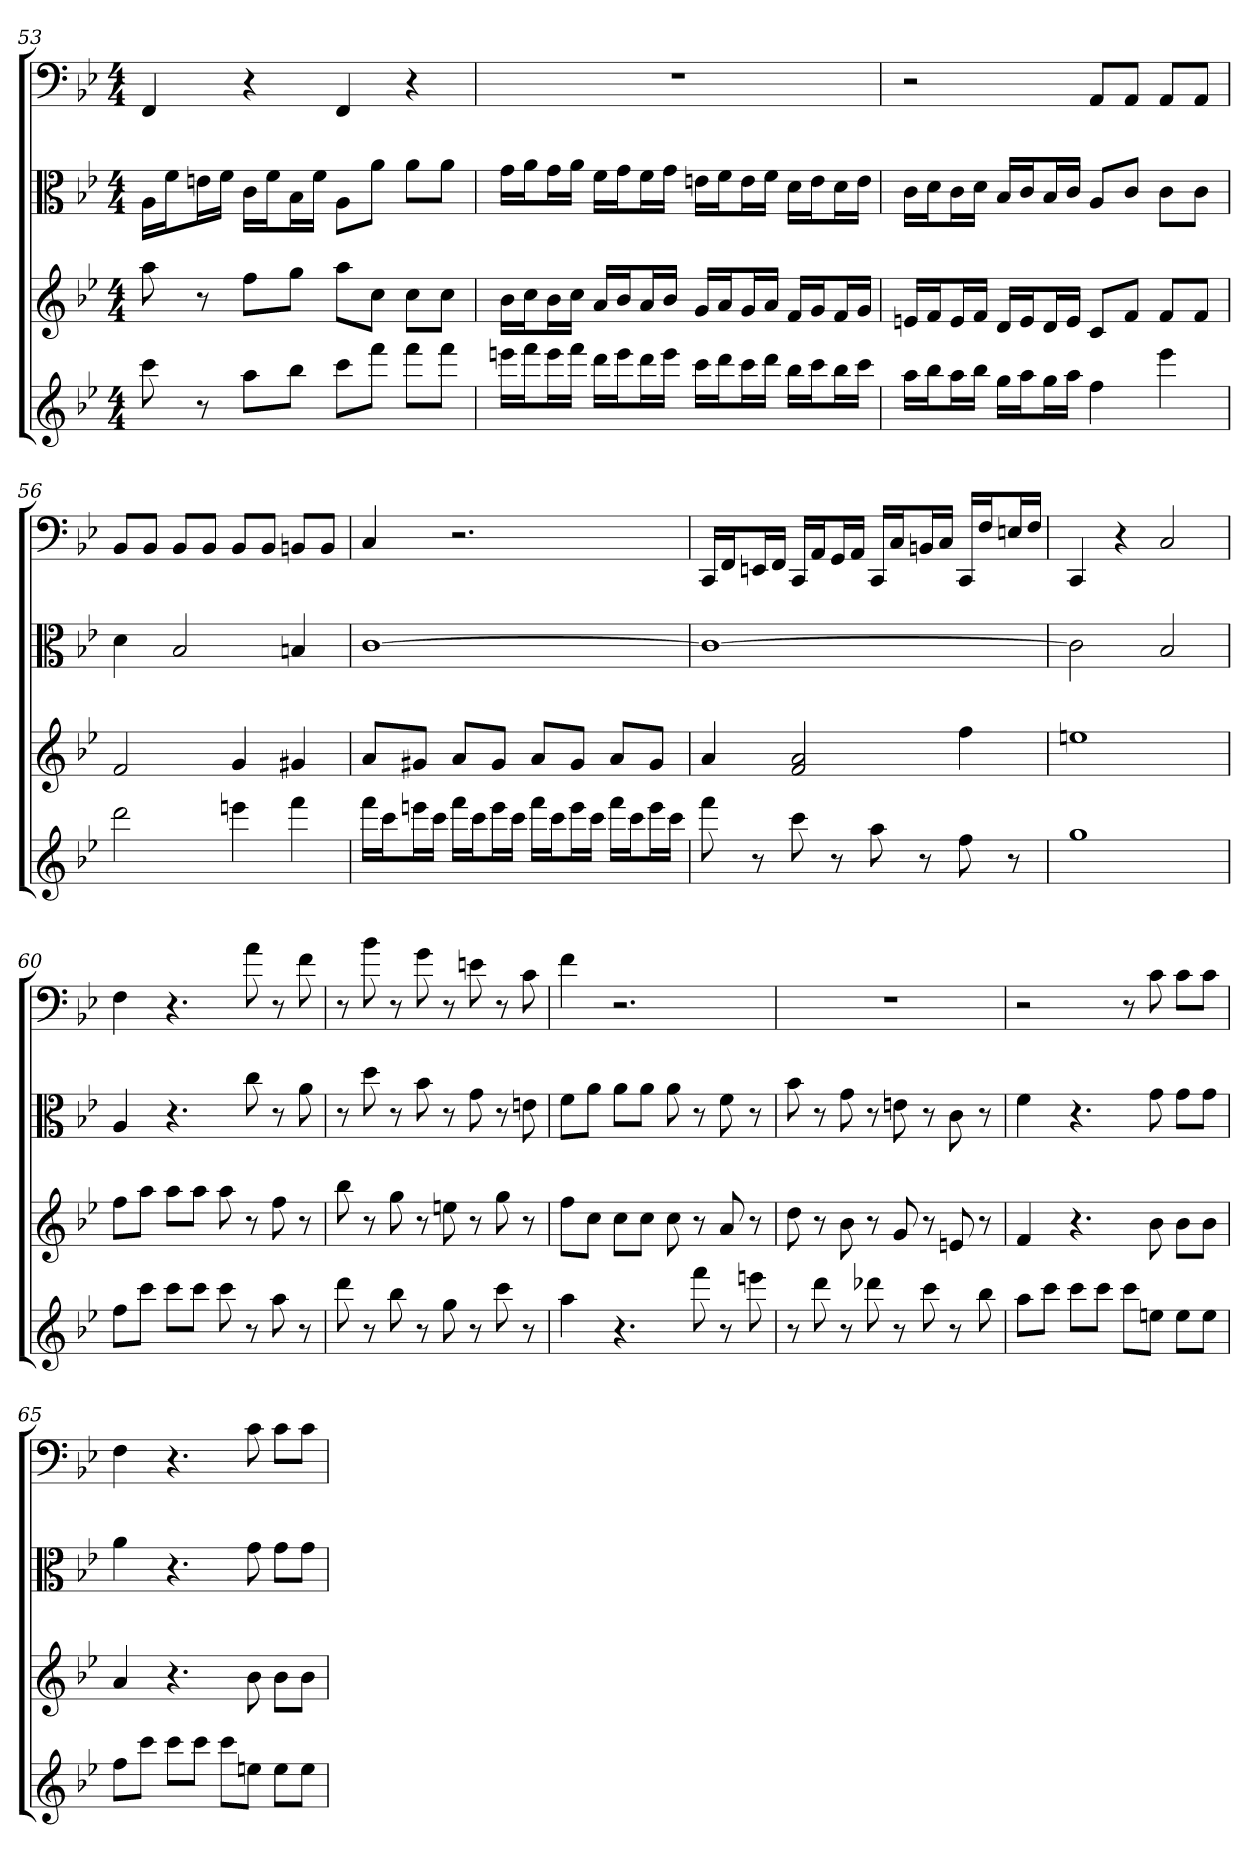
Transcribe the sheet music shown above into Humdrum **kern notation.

**kern	**kern	**kern	**kern
*part4	*part3	*part2	*part1
*staff4	*staff3	*staff2	*staff1
*	*	*clefC3	*clefF4
*k[b-e-]	*k[b-e-]	*k[b-e-]	*k[b-e-]
*B-:	*B-:	*B-:	*B-:
*M4/4	*M4/4	*M4/4	*M4/4
=53	=53	=53	=53
8ccc	8aa	16A\LL	4FF
.	.	16f\J	.
8r	8r	16en\L	.
.	.	16f\JJ	.
8aaL	8ffL	16c\LL	4r
.	.	16f\J	.
8bb-J	8ggJ	16B-\L	.
.	.	16f\JJ	.
8cccL	8aaL	8A\L	4FF
8fffJ	8ccJ	8a\J	.
8fffL	8ccL	8a\L	4r
8fffJ	8ccJ	8a\J	.
=54	=54	=54	=54
16eeenLL	16b-LL	16g\LL	1r
16fffJ	16ccJ	16a\J	.
16eeeL	16b-L	16g\L	.
16fffJJ	16ccJJ	16a\JJ	.
16dddLL	16aLL	16f\LL	.
16eeeJ	16b-J	16g\J	.
16dddL	16aL	16f\L	.
16eeeJJ	16b-JJ	16g\JJ	.
16cccLL	16gLL	16en\LL	.
16dddJ	16aJ	16f\J	.
16cccL	16gL	16e\L	.
16dddJJ	16aJJ	16f\JJ	.
16bb-LL	16fLL	16d\LL	.
16cccJ	16gJ	16e\J	.
16bb-L	16fL	16d\L	.
16cccJJ	16gJJ	16e\JJ	.
=55	=55	=55	=55
16aaLL	16enLL	16c\LL	2r
16bb-J	16fJ	16d\J	.
16aaL	16eL	16c\L	.
16bb-JJ	16fJJ	16d\JJ	.
16ggLL	16dLL	16B-/LL	.
16aaJ	16eJ	16c/J	.
16ggL	16dL	16B-/L	.
16aaJJ	16eJJ	16c/JJ	.
4ff	8cL	8A/L	8AA/L
.	8fJ	8c/J	8AA/J
4eee-	8fL	8c\L	8AA/L
.	8fJ	8c\J	8AA/J
=56	=56	=56	=56
2ddd	2f	4d	8BB-/L
.	.	.	8BB-/J
.	.	2B-	8BB-/L
.	.	.	8BB-/J
4eeen	4g	.	8BB-/L
.	.	.	8BB-/J
4fff	4g#X	4Bn	8BBn/L
.	.	.	8BB/J
=57	=57	=57	=57
16fffLL	8aL	[1c	4C
16cccJ	.	.	.
16eeenL	8g#XJ	.	.
16cccJJ	.	.	.
16fffLL	8aL	.	2.r
16cccJ	.	.	.
16eeeL	8g#J	.	.
16cccJJ	.	.	.
16fffLL	8aL	.	.
16cccJ	.	.	.
16eeeL	8g#J	.	.
16cccJJ	.	.	.
16fffLL	8aL	.	.
16cccJ	.	.	.
16eeeL	8g#J	.	.
16cccJJ	.	.	.
=58	=58	=58	=58
8fff	4a	1c_	16CC/LL
.	.	.	16FF/J
8r	.	.	16EEn/L
.	.	.	16FF/JJ
8ccc	2f 2a	.	16CC/LL
.	.	.	16AA/J
8r	.	.	16GG/L
.	.	.	16AA/JJ
8aa	.	.	16CC/LL
.	.	.	16C/J
8r	.	.	16BBn/L
.	.	.	16C/JJ
8ff	4ff	.	16CC/LL
.	.	.	16F/J
8r	.	.	16En/L
.	.	.	16F/JJ
=59	=59	=59	=59
1gg	1een	2c]	4CC
.	.	.	4r
.	.	2B-	2C
=60	=60	=60	=60
8ffL	8ffL	4A	4F
8cccJ	8aaJ	.	.
8cccL	8aaL	4.r	4.r
8cccJ	8aaJ	.	.
8ccc	8aa	.	.
8r	8r	8cc	8a
8aa	8ff	8r	8r
8r	8r	8a	8f
=61	=61	=61	=61
8ddd	8bb-	8r	8r
8r	8r	8dd	8b-
8bb-	8gg	8r	8r
8r	8r	8b-	8g
8gg	8een	8r	8r
8r	8r	8g	8en
8ccc	8gg	8r	8r
8r	8r	8en	8c
=62	=62	=62	=62
4aa	8ffL	8f\L	4f
.	8ccJ	8a\J	.
4.r	8ccL	8a\L	2.r
.	8ccJ	8a\J	.
.	8cc	8a	.
8fff	8r	8r	.
8r	8a	8f	.
8eeen	8r	8r	.
=63	=63	=63	=63
8r	8dd	8b-	1r
8ddd	8r	8r	.
8r	8b-	8g	.
8ddd-X	8r	8r	.
8r	8g	8en	.
8ccc	8r	8r	.
8r	8en	8c	.
8bb-	8r	8r	.
=64	=64	=64	=64
8aaL	4f	4f	2r
8cccJ	.	.	.
8cccL	4.r	4.r	.
8cccJ	.	.	.
8cccL	.	.	8r
8eenJ	8b-	8g	8c
8eeL	8b-L	8g\L	8c\L
8eeJ	8b-J	8g\J	8c\J
=65	=65	=65	=65
8ffL	4a	4a	4F
8cccJ	.	.	.
8cccL	4.r	4.r	4.r
8cccJ	.	.	.
8cccL	.	.	.
8eenJ	8b-	8g	8c
8eeL	8b-L	8g\L	8c\L
8eeJ	8b-J	8g\J	8c\J
=	=	=	=
*-	*-	*-	*-
